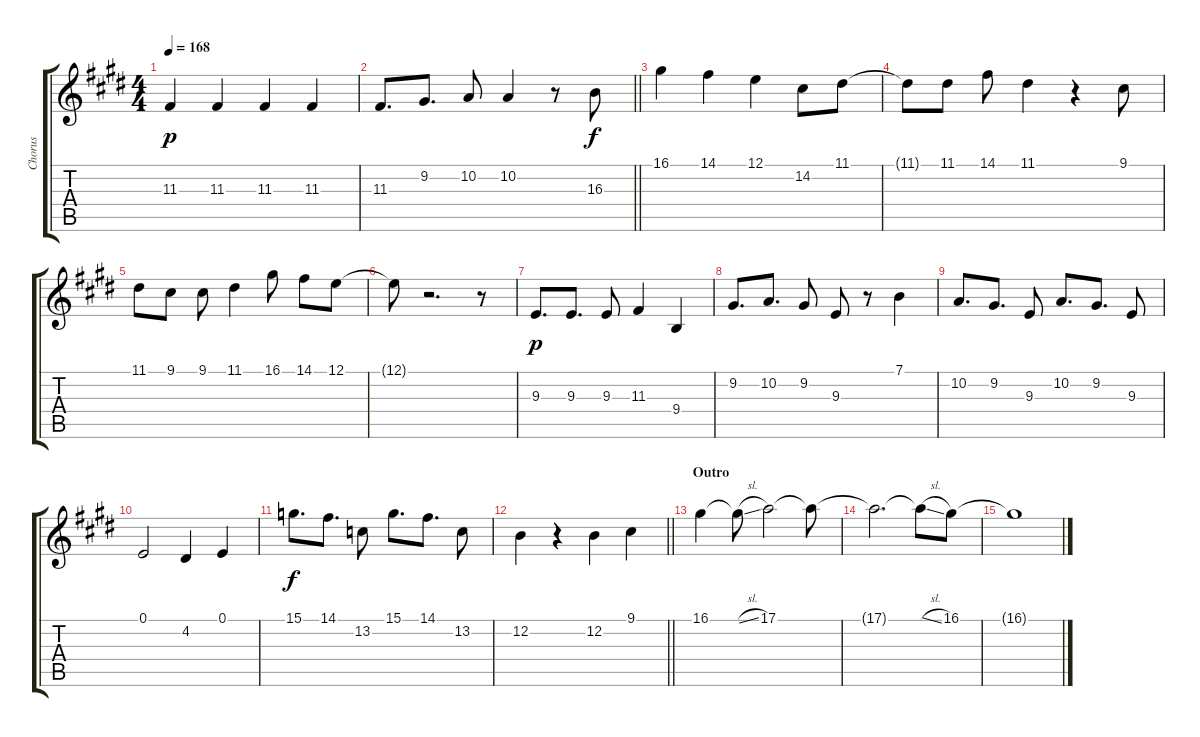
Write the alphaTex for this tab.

\track ("Chorus" "Chorus") {mute instrument tenorsax}
\staff {score tabs}
\tuning (E4 B3 G3 D3 A2 E2) {hide}
\ts (4 4)
\tempo 168
\clef g2
\ks e
11.3.4{dy p} 11.3.4 11.3.4 11.3.4 |
\barLineRight lightlight
11.3.8{d} 9.2.8{d} 10.2.8 10.2.4 r.8 16.3.8{dy f} |
16.1.4 14.1.4 12.1.4 14.2.8 11.1.8 |
11.1{t}.8 11.1.8 14.1.8 11.1.4 r.4 9.1.8 |
11.1.8 9.1.8 9.1.8 11.1.4 16.1.8 14.1.8 12.1.8 |
12.1{t}.8 r.2{d} r.8 |
9.3.8{d dy p} 9.3.8{d} 9.3.8 11.3.4 9.4.4 |
9.2.8{d} 10.2.8{d} 9.2.8 9.3.8 r.8 7.1.4 |
10.2.8{d} 9.2.8{d} 9.3.8 10.2.8{d} 9.2.8{d} 9.3.8 |
0.1.2 4.2.4 0.1.4 |
15.1.8{d dy f} 14.1.8{d} 13.2.8 15.1.8{d} 14.1.8{d} 13.2.8 |
\barLineRight lightlight
12.2.4 r.4 12.2.4 9.1.4 |
\section ("" "Outro")
16.1.4 16.1{sl t}.8 17.1.2 17.1{t}.8 |
17.1{t}.2{d} 17.1{sl t}.8 16.1.8 |
16.1{t}.1
